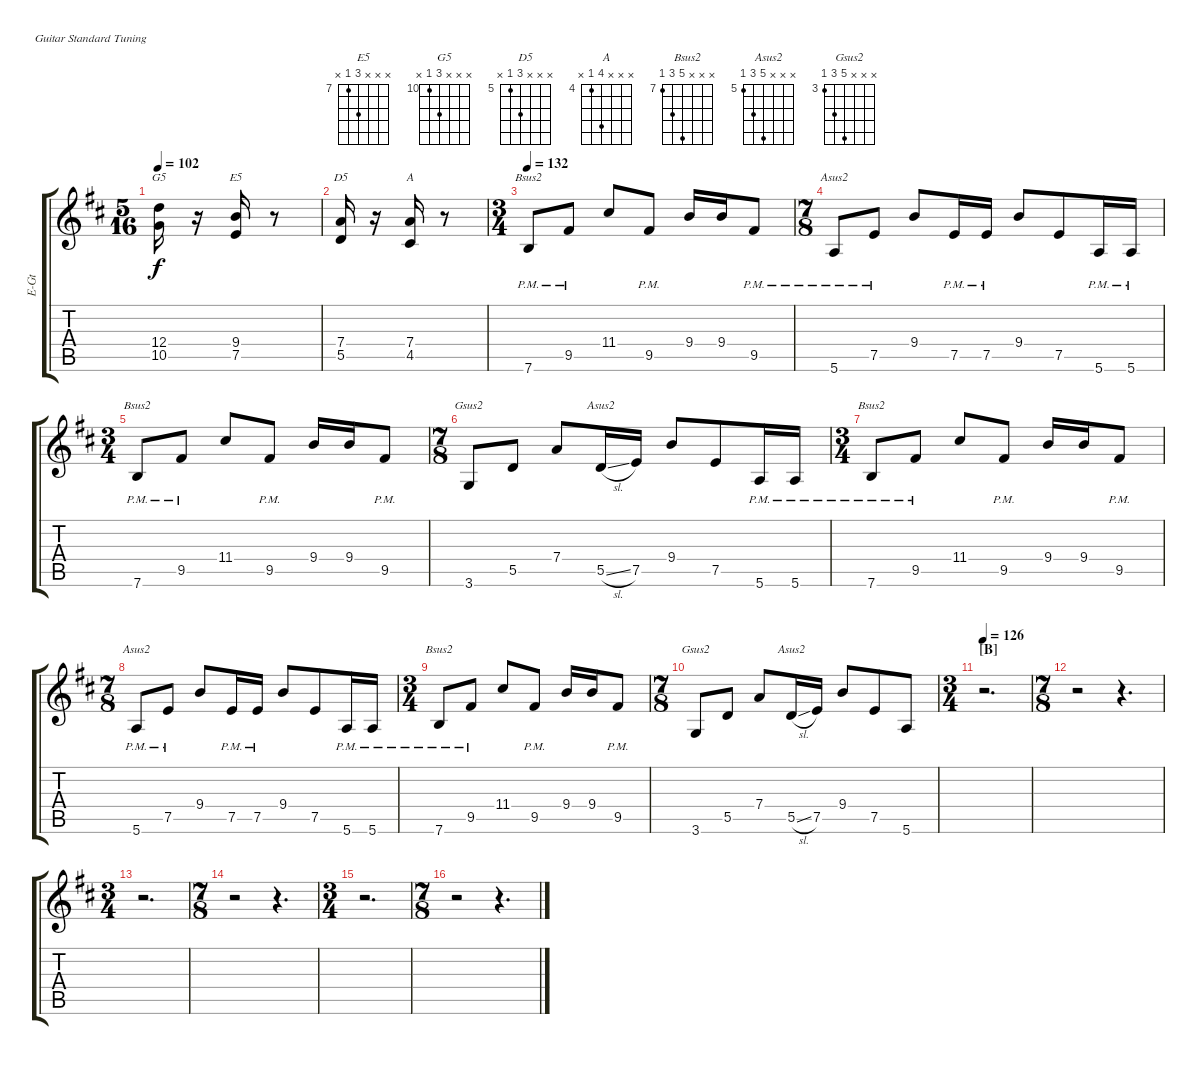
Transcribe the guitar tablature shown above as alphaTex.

\defaultSystemsLayout 4
\bracketExtendMode groupsimilarinstruments
\otherSystemsTrackNameOrientation horizontal
\track ("Rhythm Guitar I" "E-Gt") {multiBarRest instrument distortionguitar}
\staff {score tabs}
\tuning (E4 B3 G3 D3 A2 E2)
\chord ("E5" x x x 9 7 x) {firstfret 7 showfingering false}
\chord ("G5" x x x 12 10 x) {firstfret 10 showfingering false}
\chord ("D5" x x x 7 5 x) {firstfret 5 showfingering false}
\chord ("A" x x x 7 4 x) {firstfret 4 showfingering false}
\chord ("Bsus2" x x x 11 9 7) {firstfret 7 showfingering false}
\chord ("Asus2" x x x 9 7 5) {firstfret 5 showfingering false}
\chord ("Gsus2" x x x 7 5 3) {firstfret 3 showfingering false}
\ts (5 16)
\beaming (16 6 5 2)
\tempo 102
\clef g2
\ks d
(10.5{acc forcenatural} 12.4{acc forcenatural}).16{ch "G5" dy f beam Down beam split} r.16{beam Down beam split} (9.4{acc forcenatural} 7.5{acc forcenatural}).16{ch "E5" beam Up} r.8{beam Up} |
(7.4{acc forcenatural} 5.5{acc forcenatural}).16{ch "D5" beam Up beam split} r.16{beam Up beam split} (4.5{acc #} 7.4{acc forcenatural}).16{ch "A" beam Up} r.8{beam Up} |
\ts (3 4)
\beaming (8 2 2 2)
\tempo 132
7.6{pm acc forcenatural}.8{ch "Bsus2" beam Up} 9.5{pm acc #}.8{beam Up} 11.4{acc #}.8{beam Up} 9.5{pm acc #}.8{beam Up} 9.4{acc forcenatural}.16{beam Up} 9.4{acc forcenatural}.16{beam Up} 9.5{pm acc #}.8{beam Up} |
\ts (7 8)
\beaming (8 2 2 2)
5.6{pm acc forcenatural}.8{ch "Asus2" beam Up} 7.5{pm acc forcenatural}.8{beam Up} 9.4{acc forcenatural}.8{beam Up} 7.5{pm acc forcenatural}.16{beam Up} 7.5{pm acc forcenatural}.16{beam Up} 9.4{acc forcenatural}.8{beam Up} 7.5{acc forcenatural}.8{beam Up beam merge} 5.6{pm acc forcenatural}.16{beam Up beam merge} 5.6{pm acc forcenatural}.16{beam Up} |
\ts (3 4)
\beaming (8 2 2 2)
7.6{pm acc forcenatural}.8{ch "Bsus2" beam Up} 9.5{pm acc #}.8{beam Up} 11.4{acc #}.8{beam Up} 9.5{pm acc #}.8{beam Up} 9.4{acc forcenatural}.16{beam Up} 9.4{acc forcenatural}.16{beam Up} 9.5{pm acc #}.8{beam Up} |
\ts (7 8)
\beaming (8 2 2 2)
3.6{acc forcenatural}.8{ch "Gsus2" beam Up} 5.5{acc forcenatural}.8{beam Up} 7.4{acc forcenatural}.8{beam Up} 5.5{sl acc forcenatural}.16{ch "Asus2" beam Up} 7.5{acc forcenatural}.16{beam Up} 9.4{acc forcenatural}.8{beam Up} 7.5{acc forcenatural}.8{beam Up beam merge} 5.6{pm acc forcenatural}.16{beam Up beam merge} 5.6{pm acc forcenatural}.16{beam Up} |
\ts (3 4)
\beaming (8 2 2 2)
7.6{pm acc forcenatural}.8{ch "Bsus2" beam Up} 9.5{pm acc #}.8{beam Up} 11.4{acc #}.8{beam Up} 9.5{pm acc #}.8{beam Up} 9.4{acc forcenatural}.16{beam Up} 9.4{acc forcenatural}.16{beam Up} 9.5{pm acc #}.8{beam Up} |
\ts (7 8)
\beaming (8 2 2 2)
5.6{pm acc forcenatural}.8{ch "Asus2" beam Up} 7.5{pm acc forcenatural}.8{beam Up} 9.4{acc forcenatural}.8{beam Up} 7.5{pm acc forcenatural}.16{beam Up} 7.5{pm acc forcenatural}.16{beam Up} 9.4{acc forcenatural}.8{beam Up} 7.5{acc forcenatural}.8{beam Up beam merge} 5.6{pm acc forcenatural}.16{beam Up beam merge} 5.6{pm acc forcenatural}.16{beam Up} |
\ts (3 4)
\beaming (8 2 2 2)
7.6{pm acc forcenatural}.8{ch "Bsus2" beam Up} 9.5{pm acc #}.8{beam Up} 11.4{acc #}.8{beam Up} 9.5{pm acc #}.8{beam Up} 9.4{acc forcenatural}.16{beam Up} 9.4{acc forcenatural}.16{beam Up} 9.5{pm acc #}.8{beam Up} |
\ts (7 8)
\beaming (8 2 2 2)
3.6{acc forcenatural}.8{ch "Gsus2" beam Up} 5.5{acc forcenatural}.8{beam Up} 7.4{acc forcenatural}.8{beam Up} 5.5{sl acc forcenatural}.16{ch "Asus2" beam Up} 7.5{acc forcenatural}.16{beam Up} 9.4{acc forcenatural}.8{beam Up beam merge} 7.5{acc forcenatural}.8{beam Up beam merge} 5.6{acc forcenatural}.8{beam Up} |
\ts (3 4)
\beaming (8 2 2 2)
\section ("B" "")
\tempo 126
r.2{d beam Down} |
\ts (7 8)
\beaming (8 2 2 3)
r.2{beam Down} r.4{d beam Down} |
\ts (3 4)
\beaming (8 2 2 3)
r.2{d beam Down} |
\ts (7 8)
\beaming (8 2 2 3)
r.2{beam Down} r.4{d beam Down} |
\ts (3 4)
\beaming (8 2 2 3)
r.2{d beam Down} |
\ts (7 8)
\beaming (8 2 2 3)
r.2{beam Down} r.4{d beam Down}
